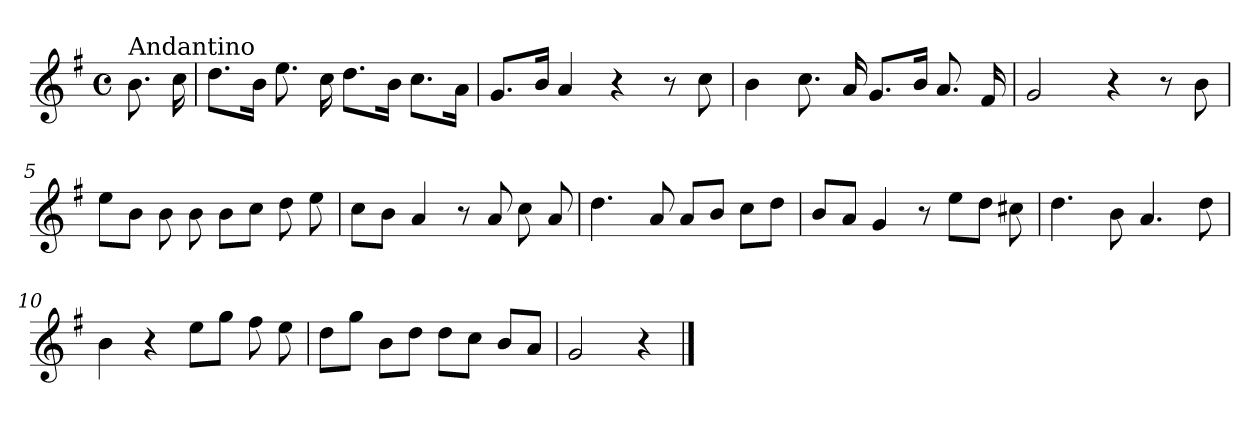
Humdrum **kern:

**kern
*part1
*staff1
*clefG2
*k[f#]
*G:
*M4/4
*met(c)
=
!LO:TX:a:t=Andantino
8.b\
16cc\
=1
8.dd\L
16b\Jk
8.ee\
16cc\
8.dd\L
16b\Jk
8.cc\L
16a\Jk
=2
8.g/L
16b/Jk
4a/
4r
8r
8cc\
=3
4b\
8.cc\
16a/
8.g/L
16b/Jk
8.a/
16f#/
=4
2g/
4r
8r
8b\
!!LO:LB:g=z
=5
8ee\L
8b\J
8b\
8b\
8b\L
8cc\J
8dd\
8ee\
=6
8cc\L
8b\J
4a/
8r
8a/
8cc\
8a/
=7
4.dd\
8a/
8a/L
8b/J
8cc\L
8dd\J
=8
8b/L
8a/J
4g/
8r
8ee\L
8dd\J
8cc#X\
=9
4.dd\
8b\
4.a/
8dd\
!!LO:LB:g=z
=10
4b\
4r
8ee\L
8gg\J
8ff#\
8ee\
=11
8dd\L
8gg\J
8b\L
8dd\J
8dd\L
8cc\J
8b/L
8a/J
=12
2g/
4r
==
*-
